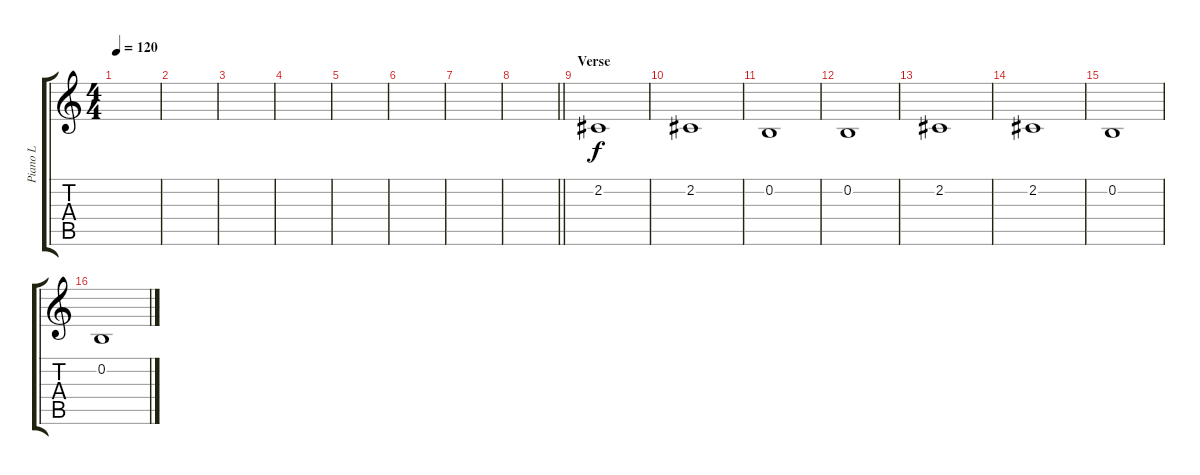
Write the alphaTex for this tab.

\track ("Piano L" "Piano L") {instrument brightacousticpiano}
\staff {score tabs}
\tuning (E4 B3 G3 D3 A2 E2) {hide}
\ts (4 4)
\tempo 120
\clef g2
\ks c
|
|
|
|
|
|
|
\barLineRight lightlight
|
\section ("" "Verse")
2.2.1 |
2.2.1 |
0.2.1 |
0.2.1 |
2.2.1 |
2.2.1 |
0.2.1 |
0.2.1
